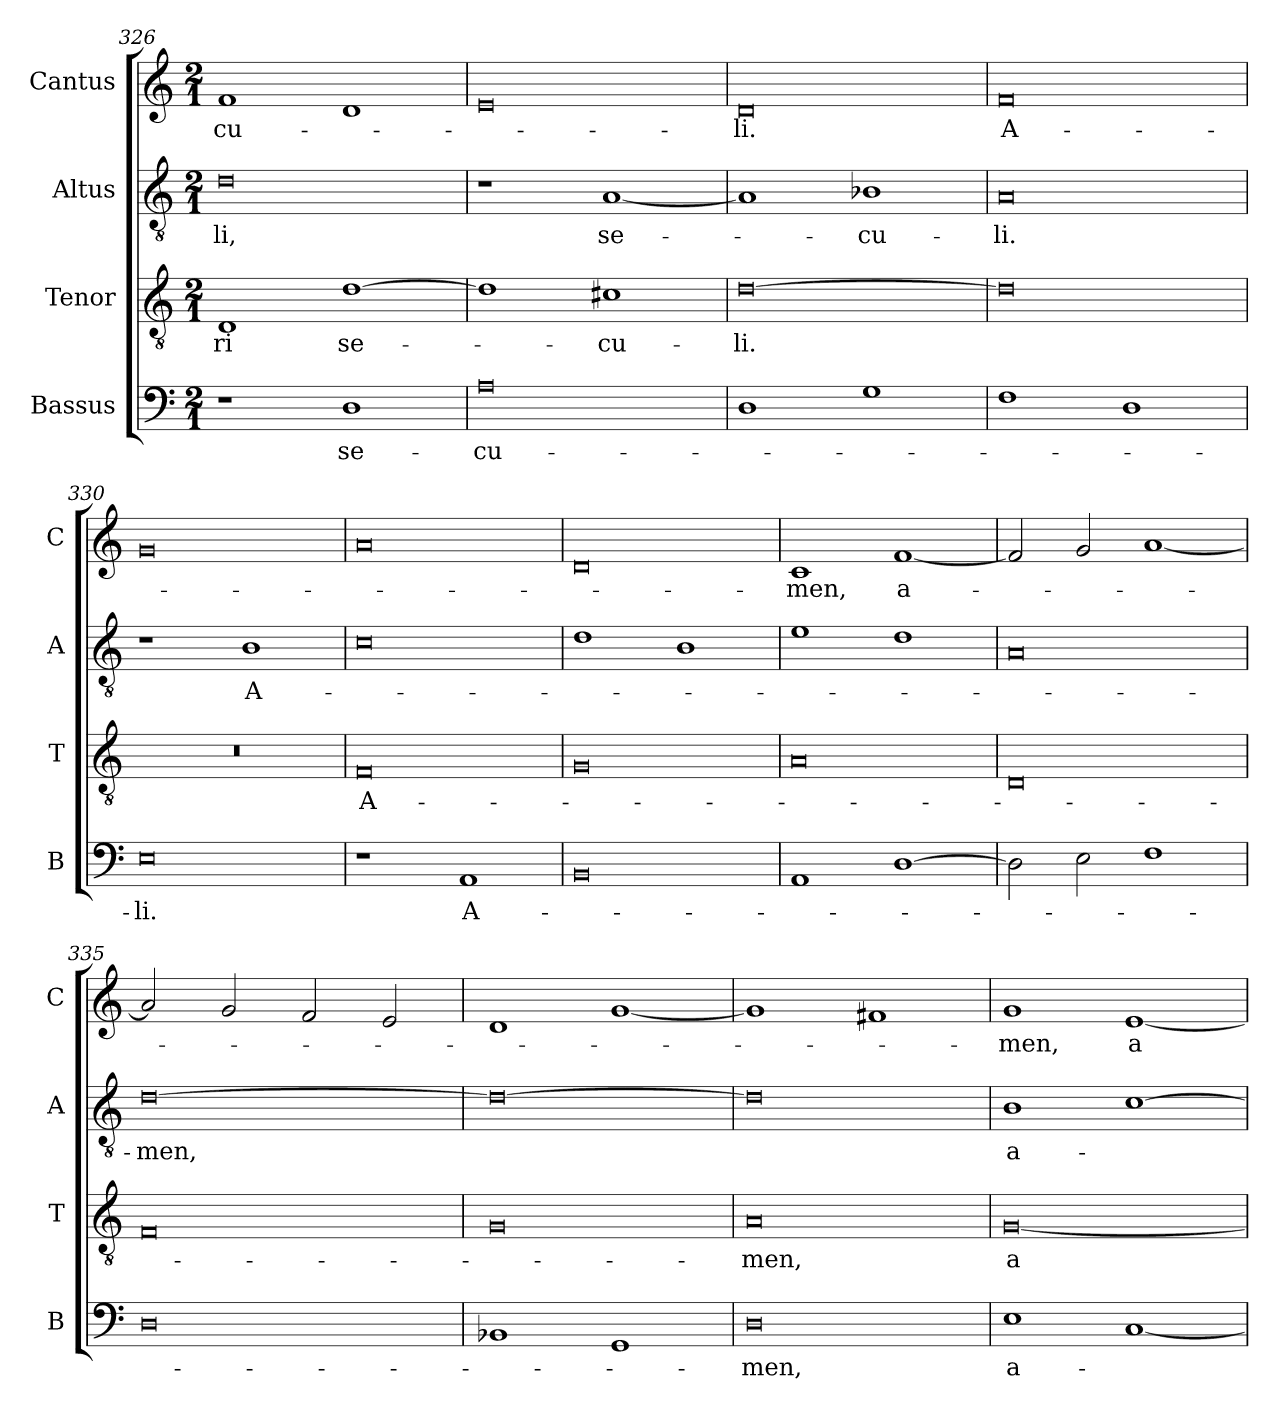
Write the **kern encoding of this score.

**kern	**text	**kern	**text	**kern	**text	**kern	**text
*part4	*part4	*part3	*part3	*part2	*part2	*part1	*part1
*staff4	*staff4	*staff3	*staff3	*staff2	*staff2	*staff1	*staff1
*I"Bassus	*	*I"Tenor	*	*I"Altus	*	*I"Cantus	*
*I'B	*	*I'T	*	*I'A	*	*I'C	*
*clefF4	*	*clefGv2	*	*clefGv2	*	*clefG2	*
*k[]	*	*k[]	*	*k[]	*	*k[]	*
*M2/1	*	*M2/1	*	*M2/1	*	*M2/1	*
=326	=326	=326	=326	=326	=326	=326	=326
!	!	!	!LO:LY:i	!	!LO:LY:i	!	!
1r	.	1D	-ri	0d	-li,	1f	-cu-
!	!LO:LY:i	!	!LO:LY:i	!	!	!	!
1D	se-	[1d	se-	.	.	1d	.
=327	=327	=327	=327	=327	=327	=327	=327
!	!LO:LY:i	!	!	!	!	!	!
0A	-cu-	1d]	.	1r	.	0e	.
!	!	!	!LO:LY:i	!	!LO:LY:i	!	!
.	.	1c#X	-cu-	[1A	se-	.	.
=328	=328	=328	=328	=328	=328	=328	=328
!	!	!	!LO:LY:i	!	!	!	!
1D	.	[0d	-li.	1A]	.	0d	-li.
!	!	!	!	!	!LO:LY:i	!	!
1G	.	.	.	1B-i	-cu-	.	.
=329	=329	=329	=329	=329	=329	=329	=329
!	!	!	!	!	!LO:LY:i	!	!
1F	.	0d]	.	0A	-li.	0f	A-
1D	.	.	.	.	.	.	.
=330	=330	=330	=330	=330	=330	=330	=330
!	!LO:LY:i	!	!	!	!	!	!
0E	-li.	0r	.	1r	.	0g	.
!	!	!	!	!	!LO:LY:i	!	!
.	.	.	.	1B	A-	.	.
=331	=331	=331	=331	=331	=331	=331	=331
1r	.	0F	A-	0c	.	0a	.
1AA	A-	.	.	.	.	.	.
=332	=332	=332	=332	=332	=332	=332	=332
0BB	.	0G	.	1d	.	0d	.
.	.	.	.	1B	.	.	.
=333	=333	=333	=333	=333	=333	=333	=333
!	!	!	!	!	!	!	!LO:LY:i
1AA	.	0A	.	1e	.	1c	-men,
!	!	!	!	!	!	!	!LO:LY:i
[1D	.	.	.	1d	.	[1f	a-
=334	=334	=334	=334	=334	=334	=334	=334
2D]	.	0D	.	0A	.	2f]	.
2E	.	.	.	.	.	2g	.
1F	.	.	.	.	.	[1a	.
=335	=335	=335	=335	=335	=335	=335	=335
!	!	!	!	!	!LO:LY:i	!	!
0D	.	0F	.	[0d	-men,	2a]	.
.	.	.	.	.	.	2g	.
.	.	.	.	.	.	2f	.
.	.	.	.	.	.	2e	.
=336	=336	=336	=336	=336	=336	=336	=336
1BB-i	.	0G	.	0d_	.	1d	.
1GG	.	.	.	.	.	[1g	.
=337	=337	=337	=337	=337	=337	=337	=337
!	!LO:LY:i	!	!LO:LY:i	!	!	!	!
0D	-men,	0A	-men,	0d]	.	1g]	.
.	.	.	.	.	.	1f#X	.
=338	=338	=338	=338	=338	=338	=338	=338
!	!LO:LY:i	!	!LO:LY:i	!	!	!	!LO:LY:i
1E	a-	[0G	a-	1B	a-	1g	-men,
!	!	!	!	!	!	!	!LO:LY:i
[1C	.	.	.	[1c	.	[1e	a-
=	=	=	=	=	=	=	=
*-	*-	*-	*-	*-	*-	*-	*-
